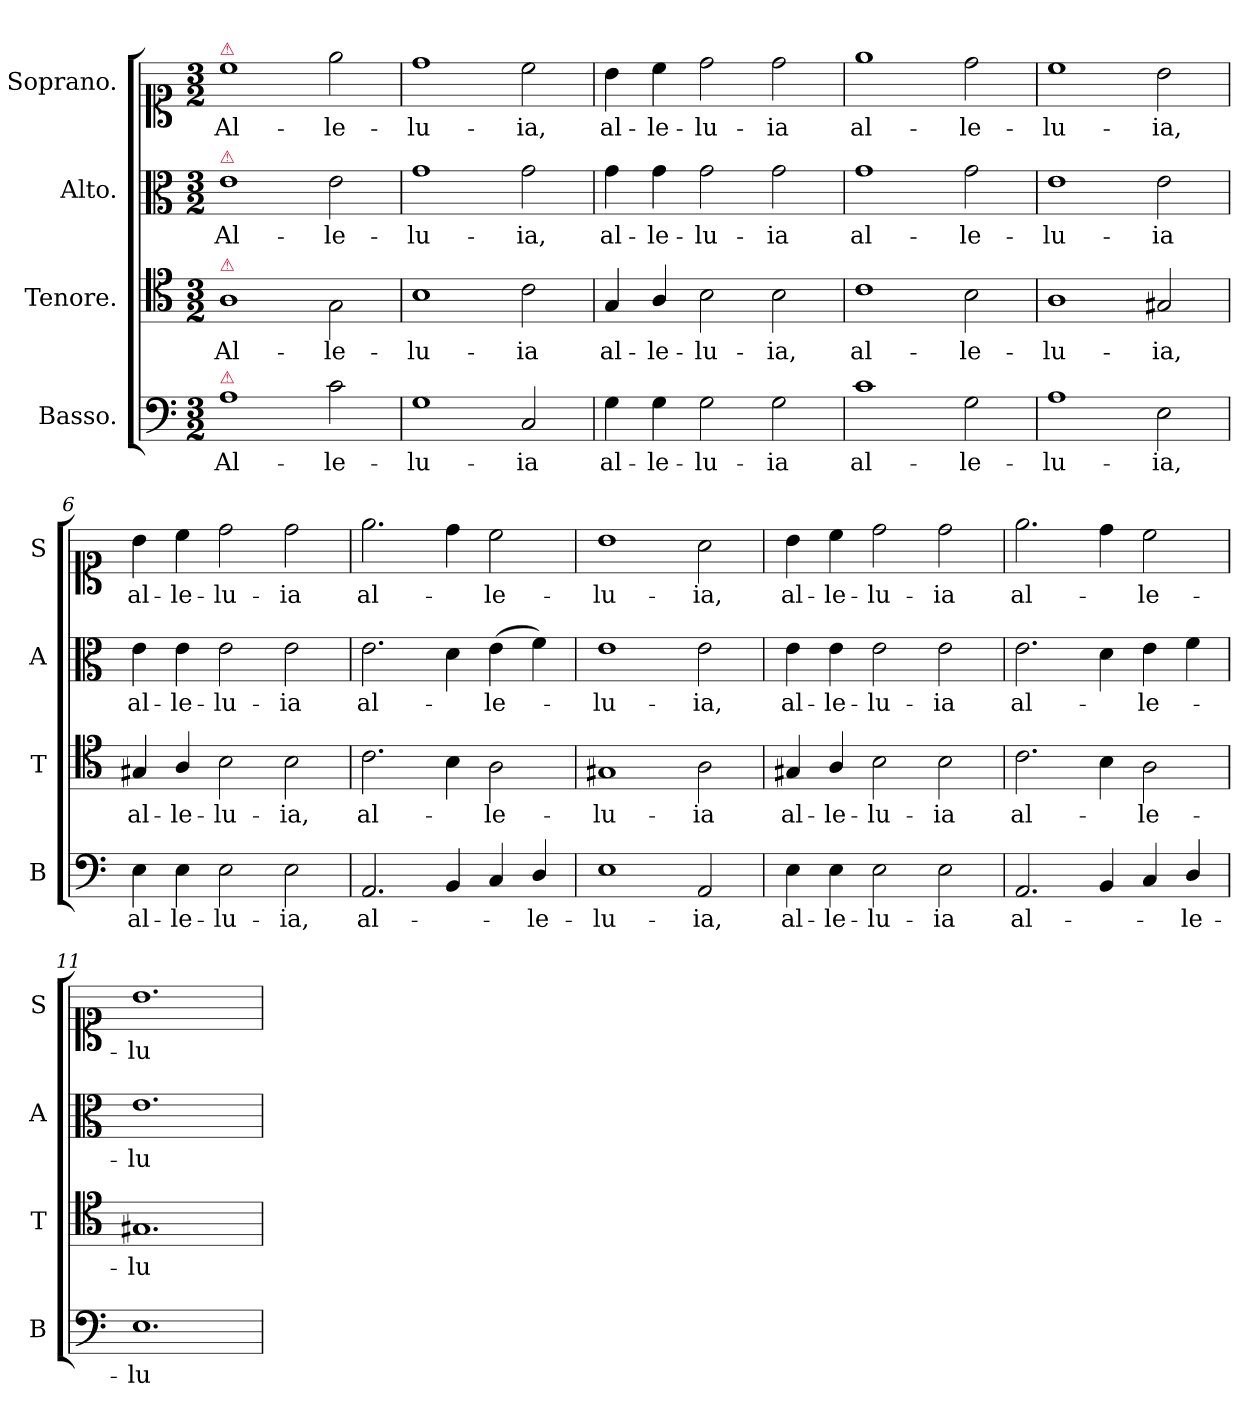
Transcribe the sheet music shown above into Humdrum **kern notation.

**kern	**text	**kern	**text	**kern	**text	**kern	**text
*part4	*part4	*part3	*part3	*part2	*part2	*part1	*part1
*staff4	*staff4	*staff3	*staff3	*staff2	*staff2	*staff1	*staff1
*I"Basso.	*	*I"Tenore.	*	*I"Alto.	*	*I"Soprano.	*
*I'B	*	*I'T	*	*I'A	*	*I'S	*
*clefF4	*	*clefC4	*	*clefC3	*	*clefC1	*
*k[]	*	*k[]	*	*k[]	*	*k[]	*
*M3/2	*	*M3/2	*	*M3/2	*	*M3/2	*
=1	=1	=1	=1	=1	=1	=1	=1
!	!	!	!	!	!	!LO:TX:a:color=crimson:t=⚠	!
!	!	!	!	!LO:TX:a:color=crimson:t=⚠	!	!	!
!	!	!LO:TX:a:color=crimson:t=⚠	!	!	!	!	!
!LO:TX:a:color=crimson:t=⚠	!	!	!	!	!	!	!
1A	Al-	1A	Al-	1e	Al-	1cc	Al-
2c\	-le-	2G\	-le-	2e\	-le-	2ee\	-le-
=2	=2	=2	=2	=2	=2	=2	=2
1G	-lu-	1B	-lu-	1g	-lu-	1dd	-lu-
2C/	-ia	2c\	-ia	2g\	-ia,	2cc\	-ia,
=3	=3	=3	=3	=3	=3	=3	=3
4G\	al-	4G/	al-	4g\	al-	4b\	al-
4G\	-le-	4A/	-le-	4g\	-le-	4cc\	-le-
2G\	-lu-	2B\	-lu-	2g\	-lu-	2dd\	-lu-
2G\	-ia	2B\	-ia,	2g\	-ia	2dd\	-ia
=4	=4	=4	=4	=4	=4	=4	=4
1c	al-	1c	al-	1g	al-	1ee	al-
2G\	-le-	2B\	-le-	2g\	-le-	2dd\	-le-
=5	=5	=5	=5	=5	=5	=5	=5
1A	-lu-	1A	-lu-	1e	-lu-	1cc	-lu-
2E\	-ia,	2G#X/	-ia,	2e\	-ia	2b\	-ia,
=6	=6	=6	=6	=6	=6	=6	=6
4E\	al-	4G#X/	al-	4e\	al-	4b\	al-
4E\	-le-	4A/	-le-	4e\	-le-	4cc\	-le-
2E\	-lu-	2B\	-lu-	2e\	-lu-	2dd\	-lu-
2E\	-ia,	2B\	-ia,	2e\	-ia	2dd\	-ia
=7	=7	=7	=7	=7	=7	=7	=7
2.AA/	al-	2.c\	al-	2.e\	al-	2.ee\	al-
4BB/	.	4B\	.	4d\	.	4dd\	.
4C/	.	2A\	-le-	(4e\	-le-	2cc\	-le-
4D/	le-	.	.	4f\)	.	.	.
=8	=8	=8	=8	=8	=8	=8	=8
1E	-lu-	1G#X	-lu-	1e	-lu-	1b	-lu-
2AA/	-ia,	2A\	-ia	2e\	-ia,	2a\	-ia,
=9	=9	=9	=9	=9	=9	=9	=9
4E\	al-	4G#X/	al-	4e\	al-	4b\	al-
4E\	-le-	4A/	-le-	4e\	-le-	4cc\	-le-
2E\	-lu-	2B\	-lu-	2e\	-lu-	2dd\	-lu-
2E\	-ia	2B\	-ia	2e\	-ia	2dd\	-ia
=10	=10	=10	=10	=10	=10	=10	=10
2.AA/	al-	2.c\	al-	2.e\	al-	2.ee\	al-
4BB/	.	4B\	.	4d\	.	4dd\	.
4C/	.	2A\	-le-	4e\	-le-	2cc\	-le-
4D/	-le-	.	.	4f\	.	.	.
=11	=11	=11	=11	=11	=11	=11	=11
1.E	-lu-	1.G#X	-lu-	1.e	-lu-	1.b	-lu-
=	=	=	=	=	=	=	=
*-	*-	*-	*-	*-	*-	*-	*-
